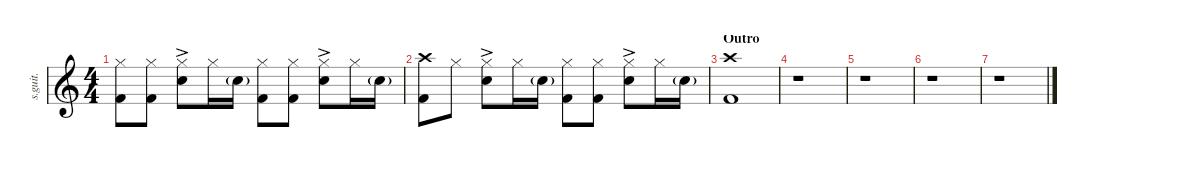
\defaultSystemsLayout 4
\hideDynamics
\bracketExtendMode nobrackets
\track ("John Bonham - Drums" "s.guit.") {instrument percussion}
\staff {score}
\articulation defaults
\ts (4 4)
\tempo (96 hide)
\clef g2
\ks c
("Hi-Hat (closed)" "Kick (hit) 2").8{lyrics (0 "") lyrics (1 "") lyrics (2 "") lyrics (3 "") lyrics (4 "") dy f} ("Hi-Hat (closed)" "Kick (hit) 2").8{lyrics (0 "") lyrics (1 "") lyrics (2 "") lyrics (3 "") lyrics (4 "")} ("Hi-Hat (closed)" "Snare (hit) 2"{ac}).8{lyrics (0 "") lyrics (1 "") lyrics (2 "") lyrics (3 "") lyrics (4 "")} "Hi-Hat (closed)".16{lyrics (0 "") lyrics (1 "") lyrics (2 "") lyrics (3 "") lyrics (4 "")} "Snare (hit) 2"{g}.16{lyrics (0 "") lyrics (1 "") lyrics (2 "") lyrics (3 "") lyrics (4 "") dy mp} ("Hi-Hat (closed)" "Kick (hit) 2").8{lyrics (0 "") lyrics (1 "") lyrics (2 "") lyrics (3 "") lyrics (4 "") dy f} ("Hi-Hat (closed)" "Kick (hit) 2").8{lyrics (0 "") lyrics (1 "") lyrics (2 "") lyrics (3 "") lyrics (4 "")} ("Hi-Hat (closed)" "Snare (hit) 2"{ac}).8{lyrics (0 "") lyrics (1 "") lyrics (2 "") lyrics (3 "") lyrics (4 "")} "Hi-Hat (closed)".16{lyrics (0 "") lyrics (1 "") lyrics (2 "") lyrics (3 "") lyrics (4 "")} "Snare (hit) 2"{g}.16{lyrics (0 "") lyrics (1 "") lyrics (2 "") lyrics (3 "") lyrics (4 "") dy mp} |
\tempo (72 hide)
("Crash high (hit)" "Kick (hit) 2").8{lyrics (0 "") lyrics (1 "") lyrics (2 "") lyrics (3 "") lyrics (4 "") dy f} "Hi-Hat (closed)".8{lyrics (0 "") lyrics (1 "") lyrics (2 "") lyrics (3 "") lyrics (4 "")} ("Hi-Hat (closed)" "Snare (hit) 2"{ac}).8{lyrics (0 "") lyrics (1 "") lyrics (2 "") lyrics (3 "") lyrics (4 "")} "Hi-Hat (closed)".16{lyrics (0 "") lyrics (1 "") lyrics (2 "") lyrics (3 "") lyrics (4 "")} "Snare (hit) 2"{g}.16{lyrics (0 "") lyrics (1 "") lyrics (2 "") lyrics (3 "") lyrics (4 "") dy mp} ("Hi-Hat (closed)" "Kick (hit) 2").8{lyrics (0 "") lyrics (1 "") lyrics (2 "") lyrics (3 "") lyrics (4 "") dy f} ("Hi-Hat (closed)" "Kick (hit) 2").8{lyrics (0 "") lyrics (1 "") lyrics (2 "") lyrics (3 "") lyrics (4 "")} ("Hi-Hat (closed)" "Snare (hit) 2"{ac}).8{lyrics (0 "") lyrics (1 "") lyrics (2 "") lyrics (3 "") lyrics (4 "")} "Hi-Hat (closed)".16{lyrics (0 "") lyrics (1 "") lyrics (2 "") lyrics (3 "") lyrics (4 "")} "Snare (hit) 2"{g}.16{lyrics (0 "") lyrics (1 "") lyrics (2 "") lyrics (3 "") lyrics (4 "") dy mp} |
\section ("" "Outro")
("Crash high (hit)" "Kick (hit) 2").1{lyrics (0 "") lyrics (1 "") lyrics (2 "") lyrics (3 "") lyrics (4 "") dy f} |
r.1 |
r.1 |
r.1 |
r.1
